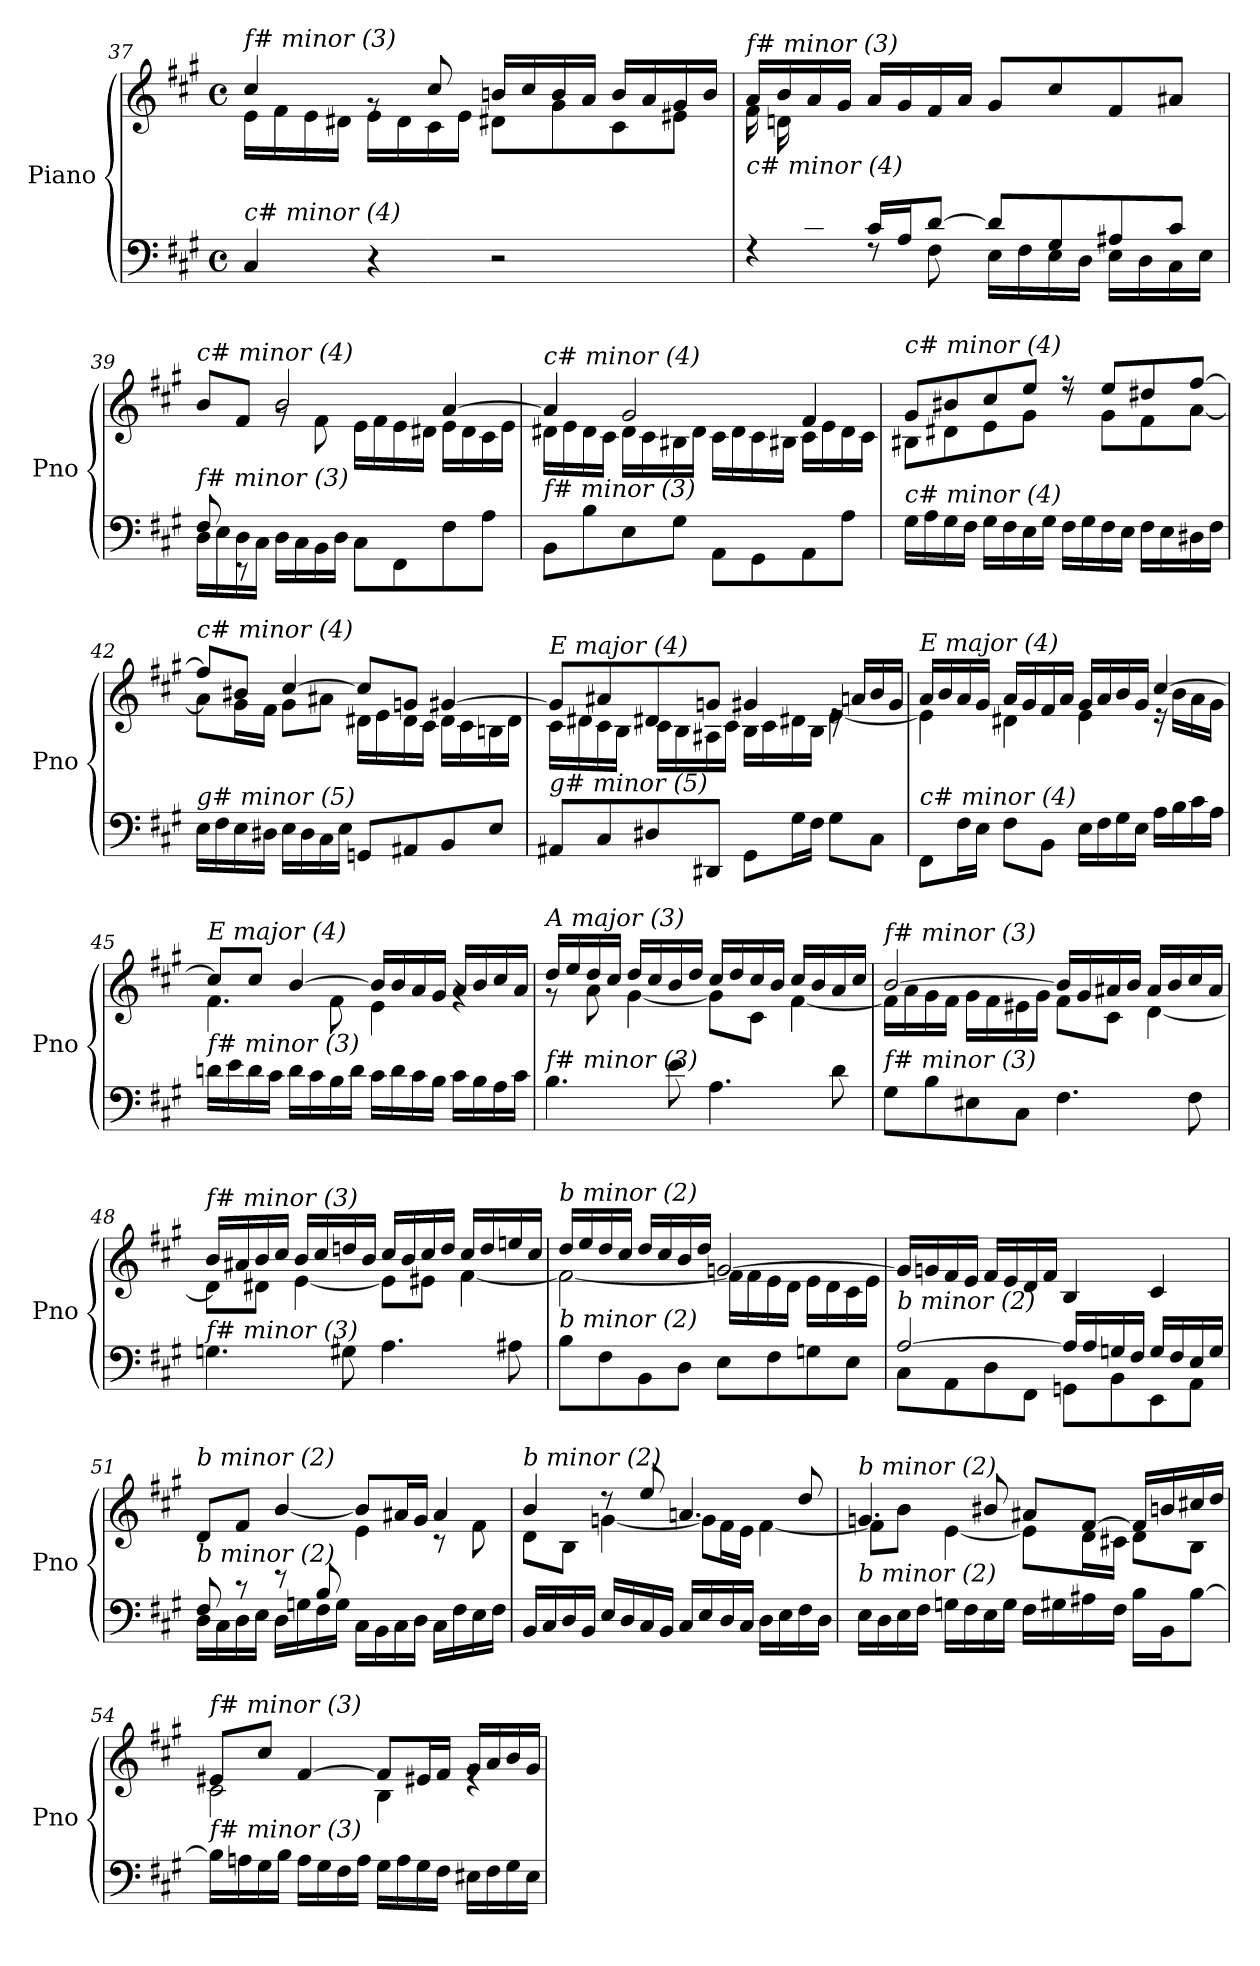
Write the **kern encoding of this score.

**kern	**kern
*part1	*part1
*staff2	*staff1
*I"Piano	*
*I'Pno	*
!!LO:LB:g=z
*clefF4	*clefG2
*k[f#c#g#]	*k[f#c#g#]
*M4/4	*M4/4
*met(c)	*met(c)
=37	=37
*	*^
!	!LO:TX:i:t=f# minor (3)	!
!LO:TX:i:t=c# minor (4)	!	!
4C#/	4cc#/	16e\LL
.	.	16f#\
.	.	16e\
.	.	16d#X\JJ
4r	8rg	16e\LL
.	.	16d#\
.	8cc#/	16c#\
.	.	16e\JJ
2r	16bn/LL	8d#X\L
.	16cc#/	.
.	16b/	8g#\
.	16a/JJ	.
.	16b/LL	8c#\
.	16a/	.
.	16g#/	8e#X\J
.	16b/JJ	.
=38	=38	=38
*^	*	*
!	!	!LO:TX:i:t=f# minor (3)	!
!LO:TX:i:t=c# minor (4)	!	!	!
8ryy	4rF	16a/LL	16f#\LL
.	.	16b/	16dn\
16c#/	.	16a/	2..ryy
16B/JJ	.	16g#/JJ	.
16c#/LL	8rF	16a/LL	.
16A/J	.	16g#/	.
[8d/J	8F#\	16f#/	.
.	.	16a/JJ	.
8d/L]	16E\LL	8g#/L	.
.	16F#\	.	.
8G#/	16E\	8cc#/	.
.	16D\JJ	.	.
8A#X/	16E\LL	8f#/	.
.	16D\	.	.
8c#/J	16C#\	8a#X/J	.
.	16E\JJ	.	.
=39	=39	=39	=39
*	*^	*	*^
!	!	!	!LO:TX:i:t=c# minor (4)	!	!
!LO:TX:i:t=f# minor (3)	!	!	!	!	!
4ryy	16D\LL	8F#/	8b/L	4ryy	4ryy
.	16E\	.	.	.	.
.	16D\	8r	8f#/J	.	.
.	16C#\JJ	.	.	.	.
2.ryy	16D\LL	2.ryy	2b/	8rg	2.ryy
.	16C#\	.	.	.	.
.	16BB\	.	.	8f#\	.
.	16D\JJ	.	.	.	.
.	8C#\L	.	.	16e\LL	.
.	.	.	.	16f#\	.
.	8FF#\	.	.	16e\	.
.	.	.	.	16d#X\JJ	.
.	8F#\	.	[4a/	16e\LL	.
.	.	.	.	16d#\	.
.	8A\J	.	.	16c#\	.
.	.	.	.	16e\JJ	.
*v	*v	*v	*	*	*
*	*	*v	*v
!!LO:LB:g=z
=40	=40	=40
!	!LO:TX:i:t=c# minor (4)	!
!LO:TX:i:t=f# minor (3)	!	!
8BB\L	4a/]	16d#X\LL
.	.	16e\
8B\	.	16d#\
.	.	16c#\JJ
8E\	2g#/	16d#\LL
.	.	16c#\
8G#\J	.	16B#X\
.	.	16d#\JJ
8AA\L	.	16c#\LL
.	.	16d#\
8GG#\	.	16c#\
.	.	16B#X\JJ
8AA\	4f#/	16c#\LL
.	.	16e\
8A\J	.	16d#\
.	.	16c#\JJ
=41	=41	=41
!	!LO:TX:i:t=c# minor (4)	!
!LO:TX:i:t=c# minor (4)	!	!
16G#\LL	8g#/L	8B#X\L
16A\	.	.
16G#\	8b#X/	8d#X\
16F#\JJ	.	.
16G#\LL	8cc#/	8e\
16F#\	.	.
16E\	8ee/J	8g#\J
16G#\JJ	.	.
16F#\LL	8r	8rdd
16G#\	.	.
16F#\	8ee/L	8g#\L
16E\JJ	.	.
16F#\LL	8dd#X/	8f#\
16E\	.	.
16D#X\	[8ff#/J	[8a\J
16F#\JJ	.	.
=42	=42	=42
!	!LO:TX:i:t=c# minor (4)	!
!LO:TX:i:t=g# minor (5)	!	!
16E\LL	8ff#/L]	8a\L]
16F#\	.	.
16E\	8b#X/J	16g#\L
16D#X\JJ	.	16f#\JJ
16E\LL	[4cc#/	8g#\L
16D#\	.	.
16C#\	.	8a#X\J
16E\JJ	.	.
8GGni/L	8cc#/L]	16d#X\LL
.	.	16e\
8AA#X/	8gni/J	16d#\
.	.	16c#\JJ
8BB/	[4g#/	16d#\LL
.	.	16c#\
8E/J	.	16Bn\
.	.	16d#\JJ
!!LO:PB:g=z	!!
=43	=43	=43
!	!LO:TX:i:t=E major (4)	!
!LO:TX:i:t=g# minor (5)	!	!
8AA#X/L	8g#/L]	16c#\LL
.	.	16d#X\
8C#/	8a#X/	16c#\
.	.	16B\JJ
8D#X/	8d#X/	16c#\LL
.	.	16B\
8DD#X/J	8gni/J	16A#X\
.	.	16c#\JJ
8GG#\L	4g#/	16B\LL
.	.	16c#\
16G#\L	.	16d#X\
16F#\JJ	.	16B\JJ
8G#\L	16re	[4e\
.	16an/LL	.
8C#\J	16b/	.
.	16g#/JJ	.
=44	=44	=44
!	!LO:TX:i:t=E major (4)	!
!LO:TX:i:t=c# minor (4)	!	!
8FF#\L	16a/LL	4e\]
.	16b/	.
16F#\L	16a/	.
16E\JJ	16g#/JJ	.
8F#\L	16a/LL	4d#X\
.	16g#/	.
8BB\J	16f#/	.
.	16a/JJ	.
16E\LL	16g#/LL	4e\
16F#\	16a/	.
16G#\	16b/	.
16E\JJ	16g#/JJ	.
16A\LL	[4cc#/	16r
16B\	.	16b\LL
16c#\	.	16a\
16A\JJ	.	16g#\JJ
=45	=45	=45
!	!LO:TX:i:t=E major (4)	!
!LO:TX:i:t=f# minor (3)	!	!
16dn\LL	8cc#/L]	4.f#\
16e\	.	.
16d\	8cc#/J	.
16c#\JJ	.	.
16d\LL	[4b/	.
16c#\	.	.
16B\	.	8f#\
16d\JJ	.	.
16c#\LL	16b/LL]	4e\
16d\	16b/	.
16c#\	16a/	.
16B\JJ	16g#/JJ	.
16c#\LL	16a/LL	4rg
16B\	16b/	.
16A\	16cc#/	.
16c#\JJ	16a/JJ	.
!!LO:LB:g=z	!!
=46	=46	=46
!	!LO:TX:i:t=A major (3)	!
!LO:TX:i:t=f# minor (3)	!	!
4.B\	16dd/LL	8r
.	16ee/	.
.	16dd/	8a\
.	16cc#/JJ	.
.	16dd/LL	[4g#\
.	16cc#/	.
8e\	16b/	.
.	16dd/JJ	.
4.A\	16cc#/LL	8g#\L]
.	16dd/	.
.	16cc#/	8c#\J
.	16b/JJ	.
.	16cc#/LL	[4f#\
.	16b/	.
8d\	16a/	.
.	16cc#/JJ	.
=47	=47	=47
!	!LO:TX:i:t=f# minor (3)	!
!LO:TX:i:t=f# minor (3)	!	!
8G#\L	[2b/	16f#\LL]
.	.	16a\
8B\	.	16g#\
.	.	16f#\JJ
8E#X\	.	16g#\LL
.	.	16f#\
8C#\J	.	16e#X\
.	.	16g#\JJ
4.F#\	16b/LL]	8f#\L
.	16g#/	.
.	16a#X/	8c#\J
.	16b/JJ	.
.	16a#/LL	[4d\
.	16b/	.
8F#\	16cc#/	.
.	16a#/JJ	.
=48	=48	=48
!	!LO:TX:i:t=f# minor (3)	!
!LO:TX:i:t=f# minor (3)	!	!
4.Gn\	16b/LL	8d\L]
.	16a#X/	.
.	16b/	8d#X\J
.	16cc#/JJ	.
.	16b/LL	[4e\
.	16cc#/	.
8G#X\	16ddn/	.
.	16b/JJ	.
4.A\	16cc#/LL	8e\L]
.	16b/	.
.	16cc#/	8e#X\J
.	16dd/JJ	.
.	16cc#/LL	[4f#\
.	16dd/	.
8A#X\	16een/	.
.	16cc#/JJ	.
!!LO:LB:g=z	!!
=49	=49	=49
!	!LO:TX:i:t=b minor (2)	!
!LO:TX:i:t=b minor (2)	!	!
8B\L	16dd/LL	2f#\_
.	16ee/	.
8F#\	16dd/	.
.	16cc#/JJ	.
8BB\	16dd/LL	.
.	16cc#/	.
8D\J	16b/	.
.	16dd/JJ	.
8E\L	[2gn/	16f#\LL]
.	.	16f#\
8F#\	.	16e\
.	.	16d\JJ
8Gn\	.	16e\LL
.	.	16d\
8E\J	.	16c#\
.	.	16e\JJ
=50	=50	=50
*^	*	*
!	!	!LO:TX:i:t=b minor (2)	!
!LO:TX:i:t=b minor (2)	!	!	!
*	*	*v	*v
[2A/	8C#\L	16g/LL]
.	.	16gn/
.	8AA\	16f#/
.	.	16e/JJ
.	8D\	16f#/LL
.	.	16e/
.	8FF#\J	16d/
.	.	16f#/JJ
16A/LL]	8GGn\L	4B/
16A/	.	.
16Gn/	8BB\	.
16F#/JJ	.	.
16G/LL	8EE\	4c#/
16F#/	.	.
16E/	8AA\J	.
16G/JJ	.	.
=51	=51	=51
*	*^	*^
*	*	*	*	*^
!	!	!	!LO:TX:i:t=b minor (2)	!	!
!LO:TX:i:t=b minor (2)	!	!	!	!	!
2ryy	8F#/	16D\LL	8d/L	2ryy	2ryy
.	.	16C#\	.	.	.
.	8r	16D\	8f#/J	.	.
.	.	16E\JJ	.	.	.
.	8r	16D\LL	[4b/	.	.
.	.	16Gn\	.	.	.
.	8B/	16F#\	.	.	.
.	.	16G\JJ	.	.	.
2ryy	16C#\LL	2ryy	8b/L]	4e\	2ryy
.	16BB\	.	.	.	.
.	16C#\	.	16a#X/L	.	.
.	16D\JJ	.	16g#/JJ	.	.
.	16C#\LL	.	4a#/	8r	.
.	16F#\	.	.	.	.
.	16E\	.	.	8f#\	.
.	16F#\JJ	.	.	.	.
*	*v	*v	*	*	*
*	*	*	*v	*v
!!LO:LB:g=z
=52	=52	=52	=52
!	!	!LO:TX:i:t=b minor (2)	!
!LO:TX:i:t=b minor (2)	!	!	!
*v	*v	*	*
16BB/LL	4b/	8d\L
16C#/	.	.
16D/	.	8B\J
16BB/JJ	.	.
16E/LL	8r	[4gn\
16D/	.	.
16C#/	8ee/	.
16BB/JJ	.	.
16C#/LL	4.an/	8g\L]
16E/	.	.
16D/	.	16f#\L
16C#/JJ	.	16e\JJ
16D\LL	.	[4f#\
16E\	.	.
16F#\	8dd/	.
16D\JJ	.	.
=53	=53	=53
!	!LO:TX:i:t=b minor (2)	!
!LO:TX:i:t=b minor (2)	!	!
16E\LL	4.gn/	8f#\L]
16D\	.	.
16E\	.	8b\J
16F#\JJ	.	.
16Gn\LL	.	[4e\
16F#\	.	.
16E\	8b#Xi/	.
16G\JJ	.	.
16F#\LL	8a#X/L	8e\L]
16G#X\	.	.
16A#X\	[8f#/J	16d\L
16F#\JJ	.	16c#X\JJ
16B\LL	16f#/LL]	8d\L
16BB\J	16b/	.
[8B\J	16cc#X/	8B\J
.	16dd/JJ	.
=54	=54	=54
!	!LO:TX:i:t=f# minor (3)	!
!LO:TX:i:t=f# minor (3)	!	!
16B\LL]	8e#X/L	2c#\
16An\	.	.
16G#\	8cc#/J	.
16B\JJ	.	.
16A\LL	[4f#/	.
16G#\	.	.
16F#\	.	.
16A\JJ	.	.
16G#\LL	8f#/L]	4B\
16A\	.	.
16G#\	16e#X/L	.
16F#\JJ	16f#/JJ	.
16E#X\LL	16g#/LL	4re
16F#\	16a/	.
16G#\	16b/	.
16E#\JJ	16g#/JJ	.
*	*v	*v
=	=
*-	*-
